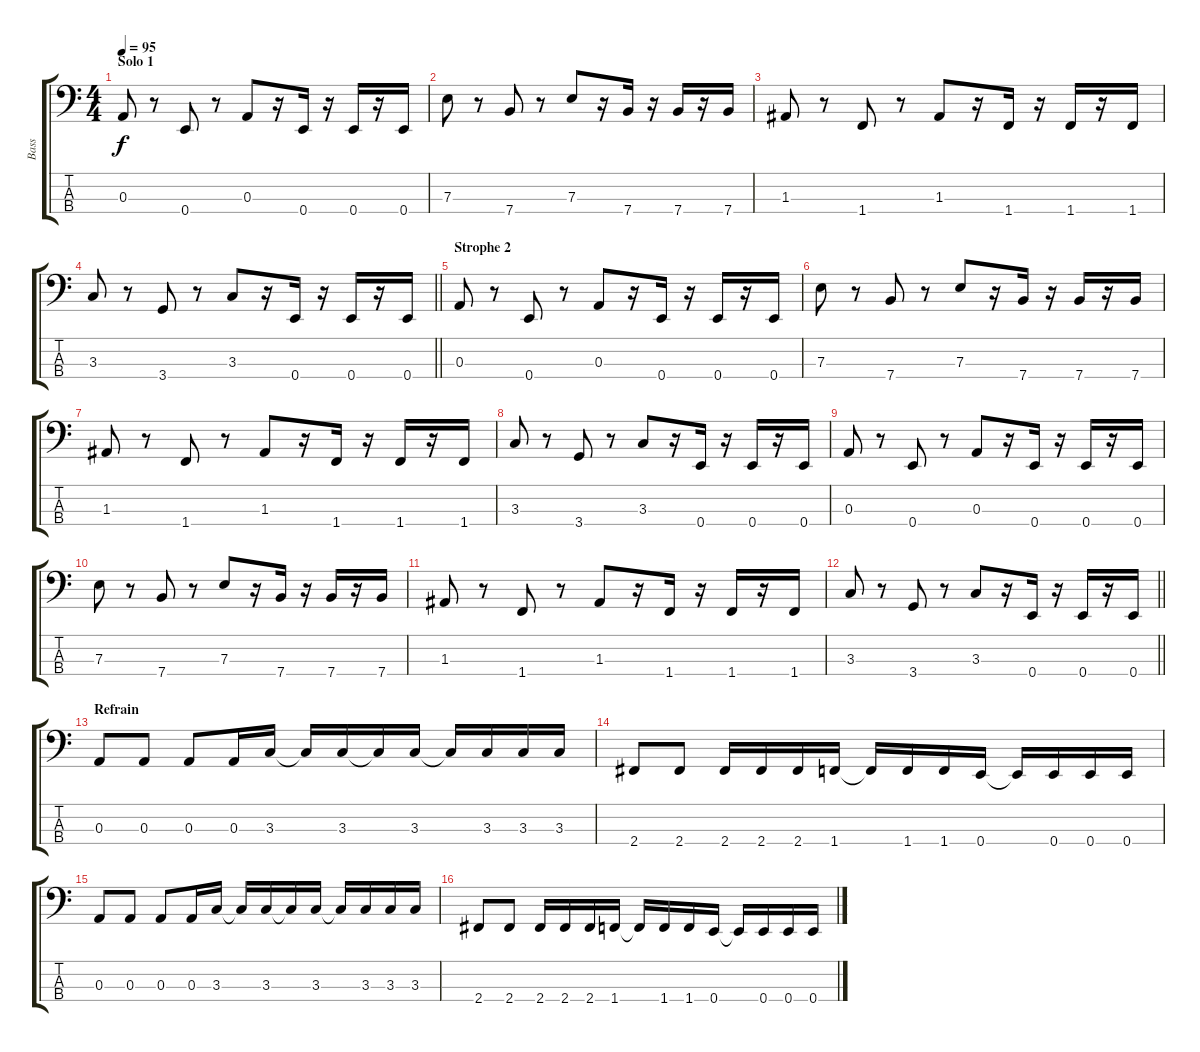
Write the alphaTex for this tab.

\track ("Bass" "Bass") {instrument electricbassfinger}
\staff {score tabs}
\tuning (G2 D2 A1 E1) {hide}
\ts (4 4)
\section ("" "Solo 1")
\tempo 95
\clef f4
\ks c
0.3.8{dy f} r.8 0.4.8 r.8 0.3.8 r.16 0.4.16 r.16 0.4.16 r.16 0.4.16 |
7.3.8 r.8 7.4.8 r.8 7.3.8 r.16 7.4.16 r.16 7.4.16 r.16 7.4.16 |
1.3.8 r.8 1.4.8 r.8 1.3.8 r.16 1.4.16 r.16 1.4.16 r.16 1.4.16 |
\barLineRight lightlight
3.3.8 r.8 3.4.8 r.8 3.3.8 r.16 0.4.16 r.16 0.4.16 r.16 0.4.16 |
\section ("" "Strophe 2")
0.3.8 r.8 0.4.8 r.8 0.3.8 r.16 0.4.16 r.16 0.4.16 r.16 0.4.16 |
7.3.8 r.8 7.4.8 r.8 7.3.8 r.16 7.4.16 r.16 7.4.16 r.16 7.4.16 |
1.3.8 r.8 1.4.8 r.8 1.3.8 r.16 1.4.16 r.16 1.4.16 r.16 1.4.16 |
3.3.8 r.8 3.4.8 r.8 3.3.8 r.16 0.4.16 r.16 0.4.16 r.16 0.4.16 |
0.3.8 r.8 0.4.8 r.8 0.3.8 r.16 0.4.16 r.16 0.4.16 r.16 0.4.16 |
7.3.8 r.8 7.4.8 r.8 7.3.8 r.16 7.4.16 r.16 7.4.16 r.16 7.4.16 |
1.3.8 r.8 1.4.8 r.8 1.3.8 r.16 1.4.16 r.16 1.4.16 r.16 1.4.16 |
\barLineRight lightlight
3.3.8 r.8 3.4.8 r.8 3.3.8 r.16 0.4.16 r.16 0.4.16 r.16 0.4.16 |
\section ("" "Refrain")
0.3.8 0.3.8 0.3.8 0.3.16 3.3.16 3.3{t}.16 3.3.16 3.3{t}.16 3.3.16 3.3{t}.16 3.3.16 3.3.16 3.3.16 |
2.4.8 2.4.8 2.4.16 2.4.16 2.4.16 1.4.16 1.4{t}.16 1.4.16 1.4.16 0.4.16 0.4{t}.16 0.4.16 0.4.16 0.4.16 |
0.3.8 0.3.8 0.3.8 0.3.16 3.3.16 3.3{t}.16 3.3.16 3.3{t}.16 3.3.16 3.3{t}.16 3.3.16 3.3.16 3.3.16 |
2.4.8 2.4.8 2.4.16 2.4.16 2.4.16 1.4.16 1.4{t}.16 1.4.16 1.4.16 0.4.16 0.4{t}.16 0.4.16 0.4.16 0.4.16
